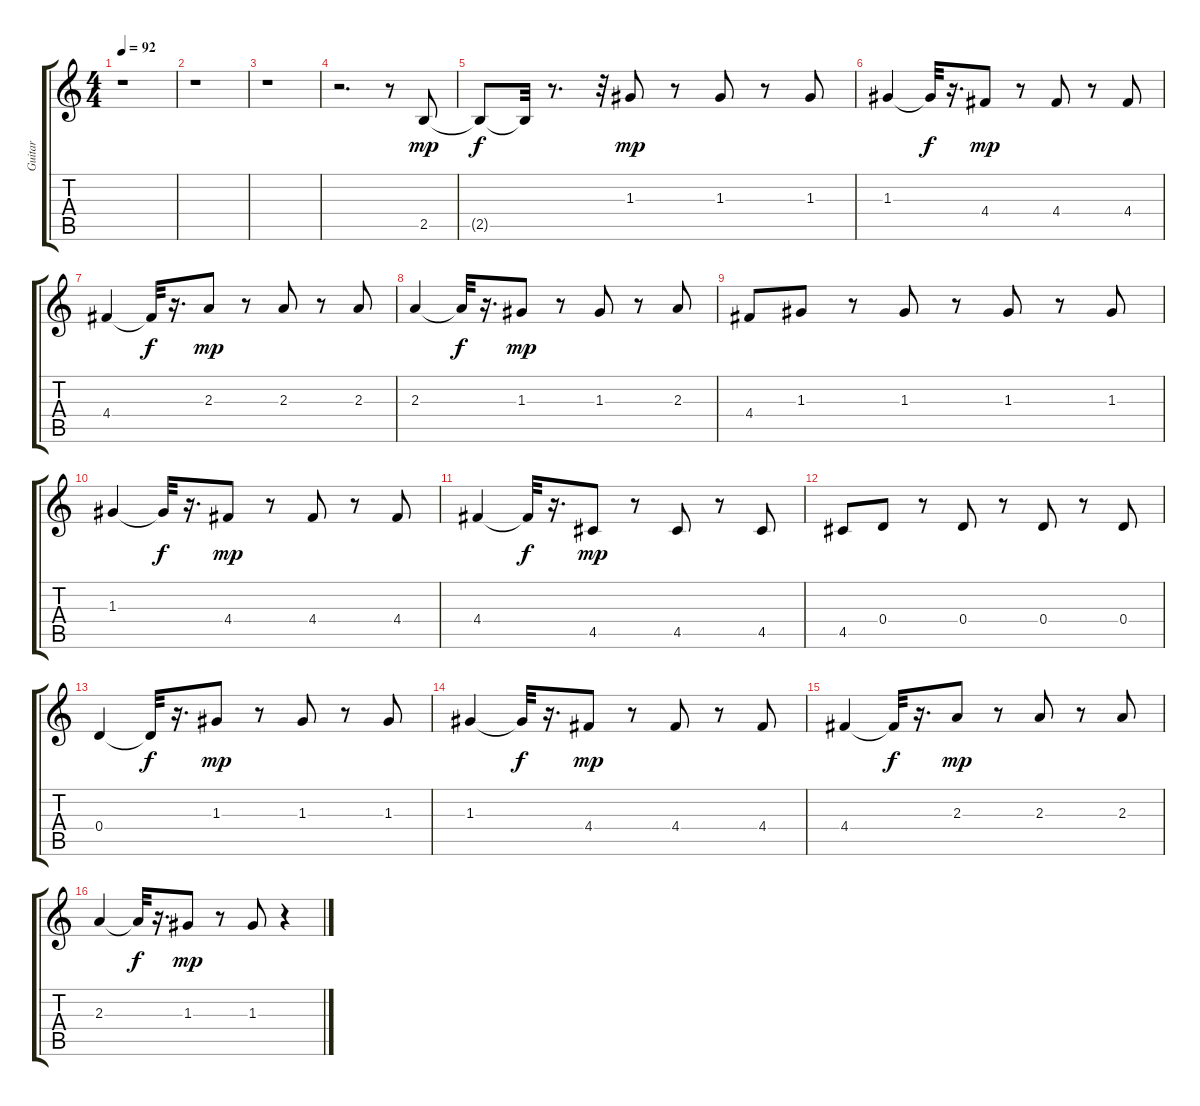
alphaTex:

\track ("Guitar" "Guitar") {instrument distortionguitar}
\staff {score tabs}
\tuning (E4 B3 G3 D3 A2 E2) {hide}
\ts (4 4)
\tempo 92
\clef g2
\ks c
r.1{dy mp} |
r.1 |
r.1 |
r.2{d} r.8 2.5.8 |
2.5{t}.8{dy f} 2.5{t}.32 r.8{d} r.32 1.3.8{dy mp} r.8 1.3.8 r.8 1.3.8 |
1.3.4 1.3{t}.32{dy f} r.16{d} 4.4.8{dy mp} r.8 4.4.8 r.8 4.4.8 |
4.4.4 4.4{t}.32{dy f} r.16{d} 2.3.8{dy mp} r.8 2.3.8 r.8 2.3.8 |
2.3.4 2.3{t}.32{dy f} r.16{d} 1.3.8{dy mp} r.8 1.3.8 r.8 2.3.8 |
4.4.8 1.3.8 r.8 1.3.8 r.8 1.3.8 r.8 1.3.8 |
1.3.4 1.3{t}.32{dy f} r.16{d} 4.4.8{dy mp} r.8 4.4.8 r.8 4.4.8 |
4.4.4 4.4{t}.32{dy f} r.16{d} 4.5.8{dy mp} r.8 4.5.8 r.8 4.5.8 |
4.5.8 0.4.8 r.8 0.4.8 r.8 0.4.8 r.8 0.4.8 |
0.4.4 0.4{t}.32{dy f} r.16{d} 1.3.8{dy mp} r.8 1.3.8 r.8 1.3.8 |
1.3.4 1.3{t}.32{dy f} r.16{d} 4.4.8{dy mp} r.8 4.4.8 r.8 4.4.8 |
4.4.4 4.4{t}.32{dy f} r.16{d} 2.3.8{dy mp} r.8 2.3.8 r.8 2.3.8 |
2.3.4 2.3{t}.32{dy f} r.16{d} 1.3.8{dy mp} r.8 1.3.8 r.4
